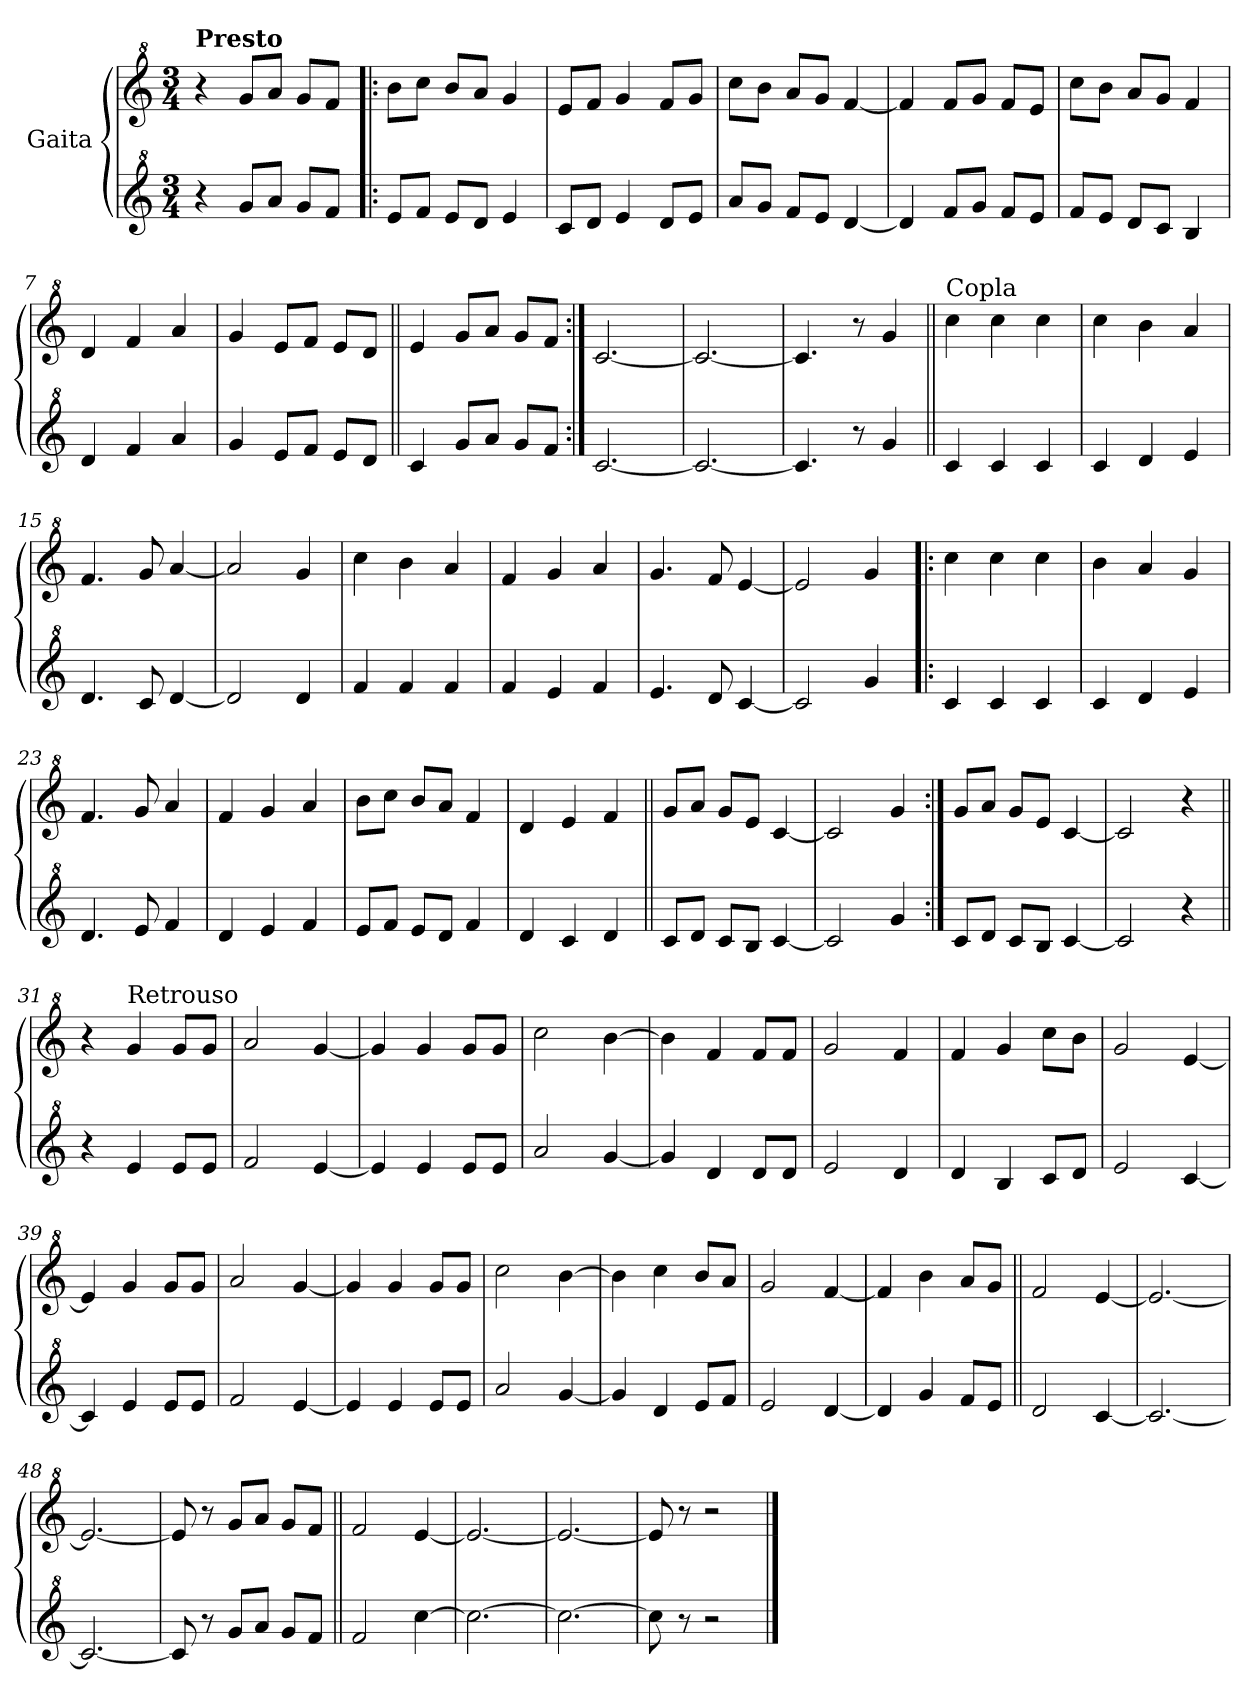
**kern	**kern
*part2	*part1
*staff2	*staff1
*I"Gaita	*I"Gaita
*clefG^2	*clefG^2
*k[]	*k[]
*M3/4	*M3/4
=1	=1
!	!LO:TX:a:B:t=Presto
4r	4r
8gg/L	8gg/L
8aa/J	8aa/J
8gg/L	8gg/L
8ff/J	8ff/J
=2!|:	=2!|:
8ee/L	8bb\L
8ff/J	8ccc\J
8ee/L	8bb/L
8dd/J	8aa/J
4ee/	4gg/
=3	=3
8cc/L	8ee/L
8dd/J	8ff/J
4ee/	4gg/
8dd/L	8ff/L
8ee/J	8gg/J
=4	=4
8aa/L	8ccc\L
8gg/J	8bb\J
8ff/L	8aa/L
8ee/J	8gg/J
[4dd/	[4ff/
=5	=5
4dd/]	4ff/]
8ff/L	8ff/L
8gg/J	8gg/J
8ff/L	8ff/L
8ee/J	8ee/J
=6	=6
8ff/L	8ccc\L
8ee/J	8bb\J
8dd/L	8aa/L
8cc/J	8gg/J
4b/	4ff/
=7	=7
4dd/	4dd/
4ff/	4ff/
4aa/	4aa/
!!LO:LB:g=z
=8	=8
4gg/	4gg/
8ee/L	8ee/L
8ff/J	8ff/J
8ee/L	8ee/L
8dd/J	8dd/J
=9||	=9||
4cc/	4ee/
8gg/L	8gg/L
8aa/J	8aa/J
8gg/L	8gg/L
8ff/J	8ff/J
=10:|!	=10:|!
[2.cc/	[2.cc/
=11	=11
2.cc/_	2.cc/_
=12	=12
4.cc/]	4.cc/]
8r	8r
4gg/	4gg/
=13||	=13||
!	!LO:TX:a:t=Copla
4cc/	4ccc\
4cc/	4ccc\
4cc/	4ccc\
=14	=14
4cc/	4ccc\
4dd/	4bb\
4ee/	4aa/
=15	=15
4.dd/	4.ff/
8cc/	8gg/
[4dd/	[4aa/
=16	=16
2dd/]	2aa/]
4dd/	4gg/
=17	=17
4ff/	4ccc\
4ff/	4bb\
4ff/	4aa/
!!LO:LB:g=z
=18	=18
4ff/	4ff/
4ee/	4gg/
4ff/	4aa/
=19	=19
4.ee/	4.gg/
8dd/	8ff/
[4cc/	[4ee/
=20	=20
2cc/]	2ee/]
4gg/	4gg/
=21!|:	=21!|:
4cc/	4ccc\
4cc/	4ccc\
4cc/	4ccc\
=22	=22
4cc/	4bb\
4dd/	4aa/
4ee/	4gg/
=23	=23
4.dd/	4.ff/
8ee/	8gg/
4ff/	4aa/
=24	=24
4dd/	4ff/
4ee/	4gg/
4ff/	4aa/
=25	=25
8ee/L	8bb\L
8ff/J	8ccc\J
8ee/L	8bb/L
8dd/J	8aa/J
4ff/	4ff/
=26	=26
4dd/	4dd/
4cc/	4ee/
4dd/	4ff/
!!LO:LB:g=z
=27||	=27||
8cc/L	8gg/L
8dd/J	8aa/J
8cc/L	8gg/L
8b/J	8ee/J
[4cc/	[4cc/
=28	=28
2cc/]	2cc/]
4gg/	4gg/
=29:|!	=29:|!
8cc/L	8gg/L
8dd/J	8aa/J
8cc/L	8gg/L
8b/J	8ee/J
[4cc/	[4cc/
=30	=30
2cc/]	2cc/]
4r	4r
=31||	=31||
4r	4r
!	!LO:TX:a:t=Retrouso
4ee/	4gg/
8ee/L	8gg/L
8ee/J	8gg/J
=32	=32
2ff/	2aa/
[4ee/	[4gg/
=33	=33
4ee/]	4gg/]
4ee/	4gg/
8ee/L	8gg/L
8ee/J	8gg/J
=34	=34
2aa/	2ccc\
[4gg/	[4bb\
=35	=35
4gg/]	4bb\]
4dd/	4ff/
8dd/L	8ff/L
8dd/J	8ff/J
=36	=36
2ee/	2gg/
4dd/	4ff/
!!LO:LB:g=z
=37	=37
4dd/	4ff/
4b/	4gg/
8cc/L	8ccc\L
8dd/J	8bb\J
=38	=38
2ee/	2gg/
[4cc/	[4ee/
=39	=39
4cc/]	4ee/]
4ee/	4gg/
8ee/L	8gg/L
8ee/J	8gg/J
=40	=40
2ff/	2aa/
[4ee/	[4gg/
=41	=41
4ee/]	4gg/]
4ee/	4gg/
8ee/L	8gg/L
8ee/J	8gg/J
=42	=42
2aa/	2ccc\
[4gg/	[4bb\
=43	=43
4gg/]	4bb\]
4dd/	4ccc\
8ee/L	8bb/L
8ff/J	8aa/J
=44	=44
2ee/	2gg/
[4dd/	[4ff/
=45	=45
4dd/]	4ff/]
4gg/	4bb\
8ff/L	8aa/L
8ee/J	8gg/J
=46||	=46||
2dd/	2ff/
[4cc/	[4ee/
=47	=47
2.cc/_	2.ee/_
!!LO:PB:g=z
=48	=48
2.cc/_	2.ee/_
=49	=49
8cc/]	8ee/]
8r	8r
8gg/L	8gg/L
8aa/J	8aa/J
8gg/L	8gg/L
8ff/J	8ff/J
=50||	=50||
2ff/	2ff/
[4ccc\	[4ee/
=51	=51
2.ccc\_	2.ee/_
=52	=52
2.ccc\_	2.ee/_
=53	=53
8ccc\]	8ee/]
8r	8r
2r	2r
==	==
*-	*-
